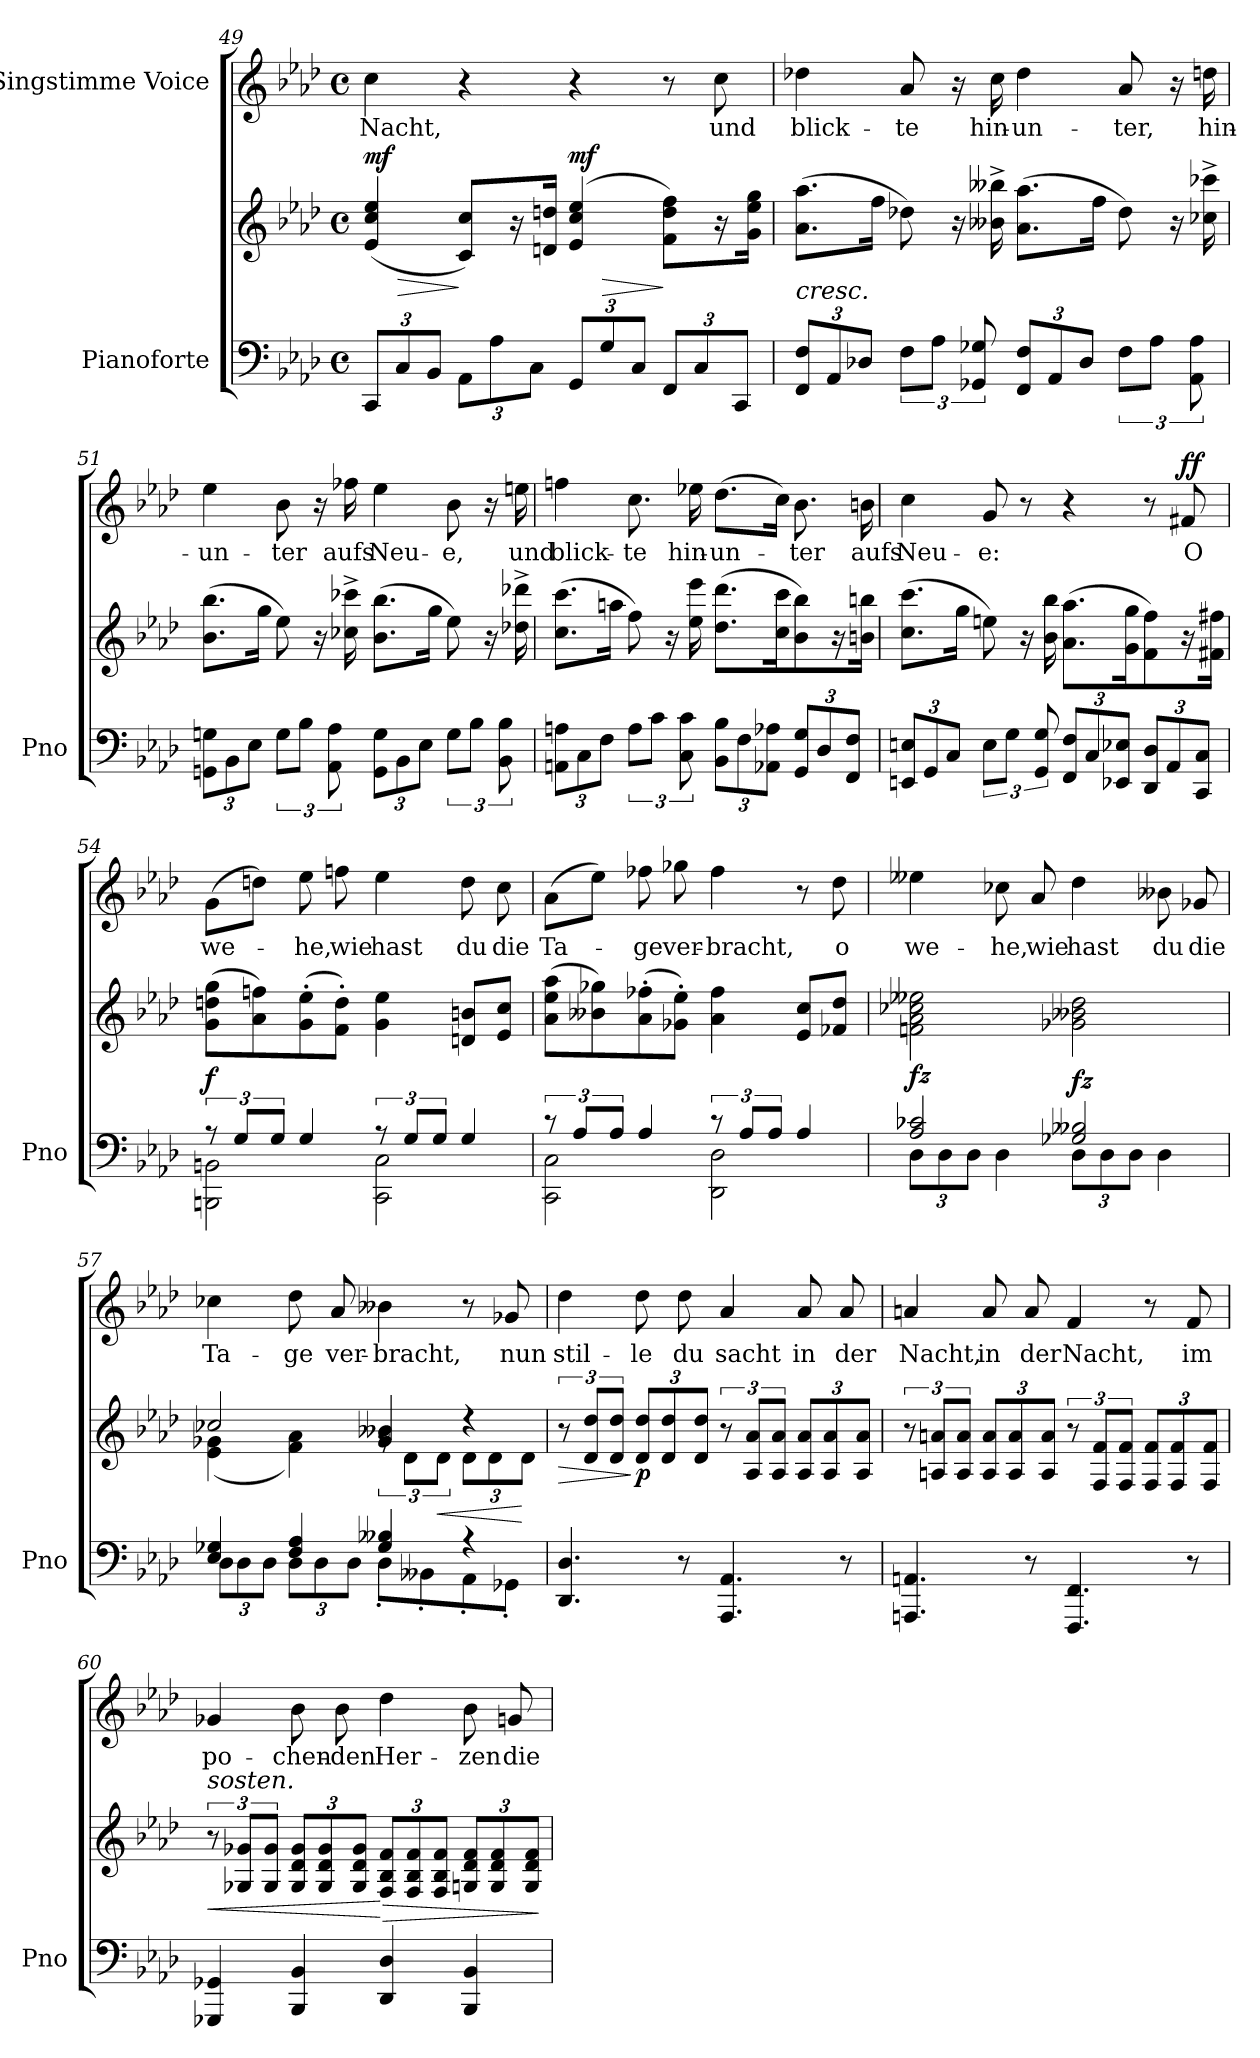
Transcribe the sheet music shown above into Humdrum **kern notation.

**kern	**kern	**dynam	**kern	**text	**dynam
*part2	*part2	*part2	*part1	*part1	*part1
*staff3	*staff2	*staff2/3	*staff1	*staff1	*staff1
*I"Pianoforte	*	*	*I"Singstimme Voice	*	*
*I'Pno	*	*	*	*	*
*clefF4	*clefG2	*	*clefG2	*	*
*k[b-e-a-d-]	*k[b-e-a-d-]	*	*k[b-e-a-d-]	*	*
*M4/4	*M4/4	*	*M4/4	*	*
*met(c)	*met(c)	*	*met(c)	*	*
*Xbrackettup	*	*	*	*	*
=49	=49	=49	=49	=49	=49
!	!	!LO:HP:b	!	!LO:LY:b	!
!	!	!LO:DY:n=1:a	!	!	!
12CC/L	(<4e-/ 4cc/ 4ee-/	> mf	4cc\	Nacht,	.
12C/	.	.	.	.	.
12BB-/J	.	.	.	.	.
12AA-\L	8c/ 8cc/L)	]	4r	.	.
12A-\	.	.	.	.	.
.	16r	.	.	.	.
12C\J	.	.	.	.	.
.	16dn/ 16ddn/Jk	.	.	.	.
!	!	!LO:HP:b	!	!	!
!	!	!LO:DY:n=2:a	!	!	!
12GG/L	(>4e-/ 4cc/ 4ee-/	> mf	4r	.	.
12G/	.	.	.	.	.
12C/J	.	.	.	.	.
12FF/L	8f\ 8dd\ 8ff\L)	]	8r	.	.
12C/	.	.	.	.	.
!	!	!	!	!LO:LY:b	!
.	16r	.	8cc\	und	.
12CC/J	.	.	.	.	.
.	16g\ 16ee-\ 16gg\Jk	.	.	.	.
!!LO:LB:g=z
=50	=50	=50	=50	=50	=50
!LO:TX:a:i:t=cresc.	!	!	!	!	!
!	!	!	!	!LO:LY:b	!
12FF/ 12F/L	(>8.a-\ 8.aa-\L	.	4dd-X\	blick-	.
12AA-/	.	.	.	.	.
12D-X/J	.	.	.	.	.
.	16ff\Jk	.	.	.	.
*brackettup	*	*	*	*	*
!	!	!	!	!LO:LY:b	!
12F\L	8dd-X\)	.	8a-/	-te	.
12A-\J	.	.	.	.	.
.	16r	.	16r	.	.
12GG-X/ 12G-X/	.	.	.	.	.
!	!	!	!	!LO:LY:b	!
.	16b--X\^ 16bb--X\^	.	16cc\	hin-	.
*Xbrackettup	*	*	*	*	*
!	!	!	!	!LO:LY:b	!
12FF/ 12F/L	(>8.a-\ 8.aa-\L	.	4dd-\	-un-	.
12AA-/	.	.	.	.	.
12D-/J	.	.	.	.	.
.	16ff\Jk	.	.	.	.
*brackettup	*	*	*	*	*
!	!	!	!	!LO:LY:b	!
12F\L	8dd-\)	.	8a-/	-ter,	.
12A-\J	.	.	.	.	.
.	16r	.	16r	.	.
12AA-\ 12A-\	.	.	.	.	.
!	!	!	!	!LO:LY:b	!
.	16cc-X\^ 16ccc-X\^	.	16ddn\	hin-	.
=51	=51	=51	=51	=51	=51
*Xbrackettup	*	*	*	*	*
!	!	!	!	!LO:LY:b	!
12GGn\ 12Gn\L	(>8.b-\ 8.bb-\L	.	4ee-\	-un-	.
12BB-\	.	.	.	.	.
12E-\J	.	.	.	.	.
.	16gg\Jk	.	.	.	.
*brackettup	*	*	*	*	*
!	!	!	!	!LO:LY:b	!
12G\L	8ee-\)	.	8b-\	-ter	.
12B-\J	.	.	.	.	.
.	16r	.	16r	.	.
12AA-\ 12A-\	.	.	.	.	.
!	!	!	!	!LO:LY:b	!
.	16cc-X\^ 16ccc-X\^	.	16ff-X\	aufs	.
*Xbrackettup	*	*	*	*	*
!	!	!	!	!LO:LY:b	!
12GG\ 12G\L	(>8.b-\ 8.bb-\L	.	4ee-\	Neu-	.
12BB-\	.	.	.	.	.
12E-\J	.	.	.	.	.
.	16gg\Jk	.	.	.	.
*brackettup	*	*	*	*	*
!	!	!	!	!LO:LY:b	!
12G\L	8ee-\)	.	8b-\	-e,	.
12B-\J	.	.	.	.	.
.	16r	.	16r	.	.
12BB-\ 12B-\	.	.	.	.	.
!	!	!	!	!LO:LY:b	!
.	16dd-X\^ 16ddd-X\^	.	16een\	und	.
=52	=52	=52	=52	=52	=52
*Xbrackettup	*	*	*	*	*
!	!	!	!	!LO:LY:b	!
12AAn\ 12An\L	(>8.cc\ 8.ccc\L	.	4ffn\	blick-	.
12C\	.	.	.	.	.
12F\J	.	.	.	.	.
.	16aan\Jk	.	.	.	.
*brackettup	*	*	*	*	*
!	!	!	!	!LO:LY:b	!
12A\L	8ff\)	.	8.cc\	-te	.
12c\J	.	.	.	.	.
.	16r	.	.	.	.
12C\ 12c\	.	.	.	.	.
!	!	!	!	!LO:LY:b	!
.	16ee-\ 16eee-\	.	16ee-X\	hin-	.
*Xbrackettup	*	*	*	*	*
!	!	!	!	!LO:LY:b	!
12BB-\ 12B-\L	(>8.dd-\ 8.ddd-\L	.	(>8.dd-\L	-un-	.
12F\	.	.	.	.	.
12AA-X\ 12A-X\J	.	.	.	.	.
.	16cc\ 16ccc\K	.	16cc\Jk)	.	.
!	!	!	!	!LO:LY:b	!
12GG/ 12G/L	8b-\ 8bb-\)	.	8.b-\	-ter	.
12D-/	.	.	.	.	.
.	16r	.	.	.	.
12FF/ 12F/J	.	.	.	.	.
!	!	!	!	!LO:LY:b	!
.	16bn\ 16bbn\Jk	.	16bn\	aufs	.
!!LO:LB:g=z
=53	=53	=53	=53	=53	=53
!	!	!	!	!LO:LY:b	!
12EEn/ 12En/L	(>8.cc\ 8.ccc\L	.	4cc\	Neu-	.
12GG/	.	.	.	.	.
12C/J	.	.	.	.	.
.	16gg\Jk	.	.	.	.
*brackettup	*	*	*	*	*
!	!	!	!	!LO:LY:b	!
12E\L	8een\)	.	8g/	-e:	.
12G\J	.	.	.	.	.
.	16r	.	8r	.	.
12GG/ 12G/	.	.	.	.	.
.	16b-\ 16bb-\	.	.	.	.
*Xbrackettup	*	*	*	*	*
12FF/ 12F/L	(>8.a-\ 8.aa-\L	.	4r	.	.
12C/	.	.	.	.	.
12EE-X/ 12E-X/J	.	.	.	.	.
.	16g\ 16gg\K	.	.	.	.
12DD-/ 12D-/L	8f\ 8ff\)	.	8r	.	.
12AA-/	.	.	.	.	.
!	!	!	!	!LO:LY:b	!LO:DY:a
.	16r	.	8f#X/	O	ff
12CC/ 12C/J	.	.	.	.	.
.	16f#X\ 16ff#X\Jk	.	.	.	.
=54	=54	=54	=54	=54	=54
*brackettup	*	*	*	*	*
*^	*	*	*	*	*
!	!	!	!LO:DY:a=2	!	!LO:LY:b	!
12r	2BBBn\ 2BBn\	(>8g\ 8ddn\ 8gg\L	f	(>8g\L	we-	.
12G/L	.	.	.	.	.	.
.	.	8a-\ 8ffn\)	.	8ddn\J)	.	.
12G/J	.	.	.	.	.	.
!	!	!	!	!	!LO:LY:b	!
4G/	.	(>8g\' 8ee-\'	.	8ee-\	-he,	.
!	!	!	!	!	!LO:LY:b	!
.	.	8f\' 8dd\'J)	.	8ffn\	wie	.
!	!	!	!	!	!LO:LY:b	!
12r	2CC\ 2C\	4g\ 4ee-\	.	4ee-\	hast	.
12G/L	.	.	.	.	.	.
12G/J	.	.	.	.	.	.
!	!	!	!	!	!LO:LY:b	!
4G/	.	8dn/ 8bn/L	.	8dd\	du	.
!	!	!	!	!	!LO:LY:b	!
.	.	8e-/ 8cc/J	.	8cc\	die	.
=55	=55	=55	=55	=55	=55	=55
!	!	!	!	!	!LO:LY:b	!
12r	2CC\ 2C\	(>8a-\ 8ee-\ 8aa-\L	.	(>8a-\L	Ta-	.
12A-/L	.	.	.	.	.	.
.	.	8b--X\ 8gg-X\)	.	8ee-\J)	.	.
12A-/J	.	.	.	.	.	.
!	!	!	!	!	!LO:LY:b	!
4A-/	.	(>8a-\' 8ff-X\'	.	8ff-X\	-ge	.
!	!	!	!	!	!LO:LY:b	!
.	.	8g-X\' 8ee-\'J)	.	8gg-X\	ver-	.
!	!	!	!	!	!LO:LY:b	!
12r	2DD-\ 2D-\	4a-\ 4ff-\	.	4ff-\	-bracht,	.
12A-/L	.	.	.	.	.	.
12A-/J	.	.	.	.	.	.
4A-/	.	8e-/ 8cc/L	.	8r	.	.
!	!	!	!	!	!LO:LY:b	!
.	.	8f-X/ 8dd-/J	.	8dd-\	o	.
!!LO:PB:g=z
=56	=56	=56	=56	=56	=56	=56
*	*Xbrackettup	*	*	*	*	*
!	!	!	!LO:DY:a=2	!	!LO:LY:b	!
2A-/ 2c-X/	12D-\L	2fn\ 2a-\ 2cc-X\ 2ee--X\	fz	4ee--X\	we-	.
.	12D-\	.	.	.	.	.
.	12D-\J	.	.	.	.	.
!	!	!	!	!	!LO:LY:b	!
.	4D-\	.	.	8cc-X\	-he,	.
!	!	!	!	!	!LO:LY:b	!
.	.	.	.	8a-/	wie	.
!	!	!	!LO:DY:a=2	!	!LO:LY:b	!
2G-X/ 2B--X/	12D-\L	2g-X\ 2b--X\ 2dd-\	fz	4dd-\	hast	.
.	12D-\	.	.	.	.	.
.	12D-\J	.	.	.	.	.
!	!	!	!	!	!LO:LY:b	!
.	4D-\	.	.	8b--X\	du	.
!	!	!	!	!	!LO:LY:b	!
.	.	.	.	8g-X/	die	.
=57	=57	=57	=57	=57	=57	=57
*	*	*^	*	*	*	*
!	!	!	!	!	!	!LO:LY:b	!
4E-/ 4G-X/	12D-\L	2cc-X/	(<4e-\ 4g-X\	.	4cc-X\	Ta-	.
.	12D-\	.	.	.	.	.	.
.	12D-\J	.	.	.	.	.	.
!	!	!	!	!	!	!LO:LY:b	!
4F/ 4A-/	12D-\L	.	4f\ 4a-\)	.	8dd-\	-ge	.
.	12D-\	.	.	.	.	.	.
!	!	!	!	!	!	!LO:LY:b	!
.	.	.	.	.	8a-/	ver-	.
.	12D-\J	.	.	.	.	.	.
!	!	!	!	!	!	!LO:LY:b	!
4G-/ 4B--X/	8D-'\L	4g-/ 4b--X/	12rg	.	4b--X\	-bracht,	.
.	.	.	12d-\L	.	.	.	.
.	8BB--X'\	.	.	.	.	.	.
!	!	!	!	!LO:HP:b	!	!	!
.	.	.	12d-\J	<	.	.	.
*	*	*	*Xbrackettup	*	*	*	*
4r	8AA-'\	4r	12d-\L	.	8r	.	.
.	.	.	12d-\	.	.	.	.
!	!	!	!	!	!	!LO:LY:b	!
.	8GG-X'\J	.	.	.	8g-X/	nun	.
.	.	.	12d-\J	[	.	.	.
*v	*v	*	*	*	*	*	*
*	*v	*v	*	*	*	*
!!LO:LB:g=z
=58	=58	=58	=58	=58	=58
*	*brackettup	*	*	*	*
*	*^	*	*	*	*
!	!	!	!LO:HP:b	!	!LO:LY:b	!
*	*v	*v	*	*	*	*
4.DD-/ 4.D-/	12r	>	4dd-\	stil-	.
.	12d-/ 12dd-/L	.	.	.	.
.	12d-/ 12dd-/J	.	.	.	.
*	*Xbrackettup	*	*	*	*
!	!	!LO:DY:n=1:b	!	!LO:LY:b	!
.	12d-/ 12dd-/L	] p	8dd-\	-le	.
.	12d-/ 12dd-/	.	.	.	.
!	!	!	!	!LO:LY:b	!
8r	.	.	8dd-\	du	.
.	12d-/ 12dd-/J	.	.	.	.
*	*brackettup	*	*	*	*
!	!	!	!	!LO:LY:b	!
4.AAA-/ 4.AA-/	12r	.	4a-/	sacht	.
.	12A-/ 12a-/L	.	.	.	.
.	12A-/ 12a-/J	.	.	.	.
*	*Xbrackettup	*	*	*	*
!	!	!	!	!LO:LY:b	!
.	12A-/ 12a-/L	.	8a-/	in	.
.	12A-/ 12a-/	.	.	.	.
!	!	!	!	!LO:LY:b	!
8r	.	.	8a-/	der	.
.	12A-/ 12a-/J	.	.	.	.
=59	=59	=59	=59	=59	=59
*	*brackettup	*	*	*	*
!	!	!	!	!LO:LY:b	!
4.AAAn/ 4.AAn/	12r	.	4an/	Nacht,	.
.	12An/ 12an/L	.	.	.	.
.	12A/ 12a/J	.	.	.	.
*	*Xbrackettup	*	*	*	*
!	!	!	!	!LO:LY:b	!
.	12A/ 12a/L	.	8a/	in	.
.	12A/ 12a/	.	.	.	.
!	!	!	!	!LO:LY:b	!
8r	.	.	8a/	der	.
.	12A/ 12a/J	.	.	.	.
*	*brackettup	*	*	*	*
!	!	!	!	!LO:LY:b	!
4.FFF/ 4.FF/	12r	.	4f/	Nacht,	.
.	12F/ 12f/L	.	.	.	.
.	12F/ 12f/J	.	.	.	.
*	*Xbrackettup	*	*	*	*
.	12F/ 12f/L	.	8r	.	.
.	12F/ 12f/	.	.	.	.
!	!	!	!	!LO:LY:b	!
8r	.	.	8f/	im	.
.	12F/ 12f/J	.	.	.	.
=60	=60	=60	=60	=60	=60
*	*brackettup	*	*	*	*
!	!LO:TX:a:i:t=sosten.	!	!	!	!
!	!	!LO:HP:b	!	!LO:LY:b	!
4GGG-X/ 4GG-X/	12r	<	4g-X/	po-	.
.	12G-X/ 12g-X/L	.	.	.	.
.	12G-/ 12g-/J	.	.	.	.
*	*Xbrackettup	*	*	*	*
!	!	!	!	!LO:LY:b	!
4BBB-/ 4BB-/	12G-/ 12d-/ 12g-/L	.	8b-\	-chen-	.
.	12G-/ 12d-/ 12g-/	.	.	.	.
!	!	!	!	!LO:LY:b	!
.	.	.	8b-\	-den	.
.	12G-/ 12d-/ 12g-/J	.	.	.	.
!	!	!LO:HP:n=1:b	!	!LO:LY:b	!
4DD-/ 4D-/	12F/ 12B-/ 12f/L	[ >	4dd-\	Her-	.
.	12F/ 12B-/ 12f/	.	.	.	.
.	12F/ 12B-/ 12f/J	.	.	.	.
!	!	!	!	!LO:LY:b	!
4BBB-/ 4BB-/	12Gn/ 12d-/ 12f/L	.	8b-\	-zen	.
.	12G/ 12d-/ 12f/	.	.	.	.
!	!	!	!	!LO:LY:b	!
.	.	.	8gn/	die	.
.	12G/ 12d-/ 12f/J	.	.	.	.
.	.	]	.	.	.
=	=	=	=	=	=
*-	*-	*-	*-	*-	*-
